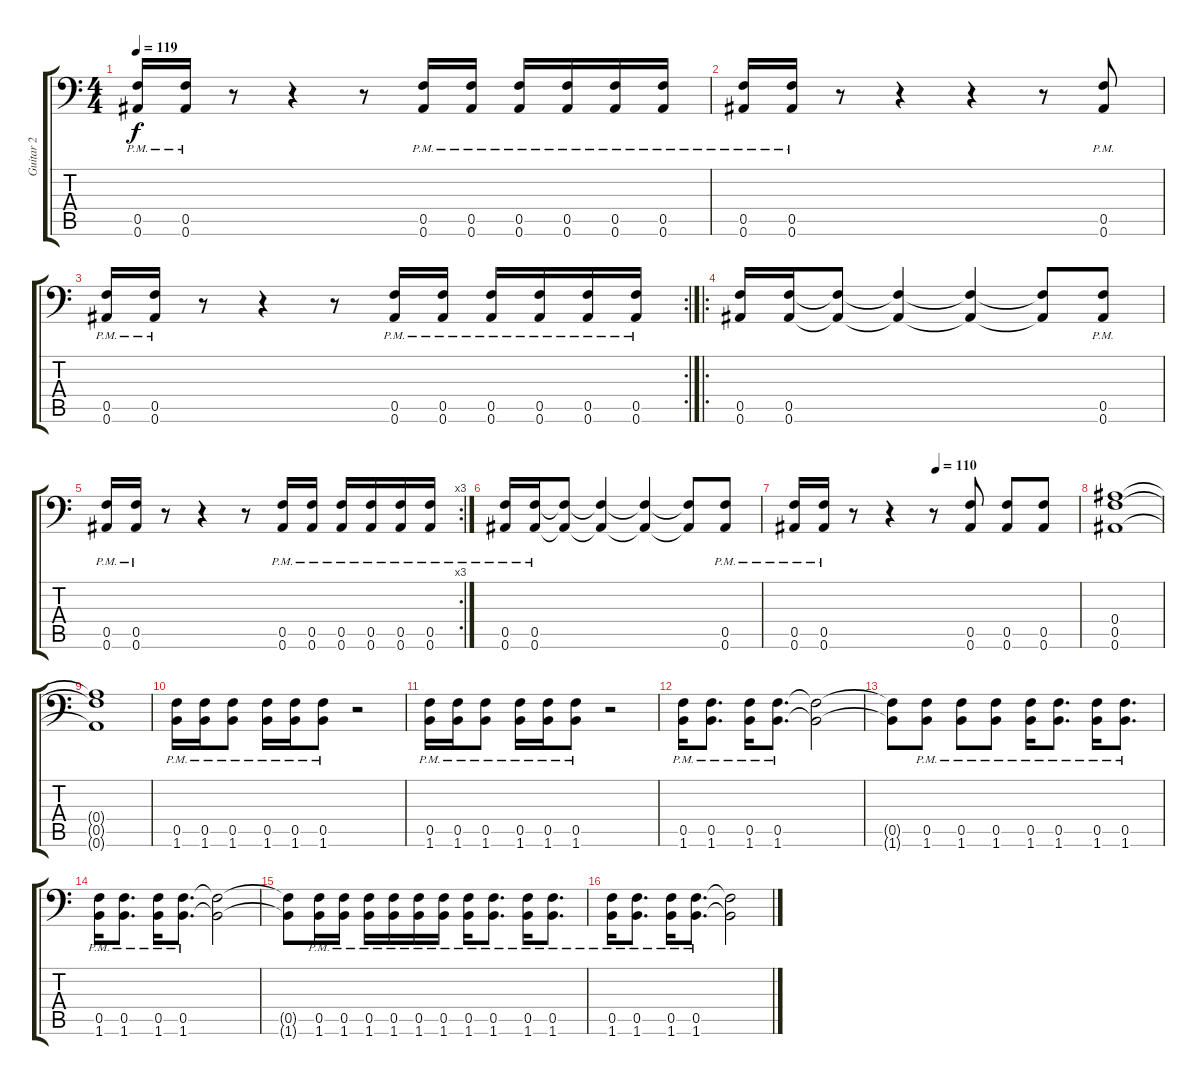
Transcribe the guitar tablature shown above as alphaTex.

\track ("Guitar 2" "Guitar 2") {instrument distortionguitar}
\staff {score tabs}
\tuning (C4 G3 Eb3 Bb2 F2 Bb1) {hide}
\ts (4 4)
\tempo 119
\clef f4
\ks c
(0.5{pm} 0.6{pm}).16{dy f} (0.5{pm} 0.6{pm}).16 r.8 r.4 r.8 (0.5{pm} 0.6{pm}).16 (0.5{pm} 0.6{pm}).16 (0.5{pm} 0.6{pm}).16 (0.5{pm} 0.6{pm}).16 (0.5{pm} 0.6{pm}).16 (0.5{pm} 0.6{pm}).16 |
(0.5{pm} 0.6{pm}).16 (0.5{pm} 0.6{pm}).16 r.8 r.4 r.4 r.8 (0.5{pm} 0.6{pm}).8 |
\rc 2
(0.5{pm} 0.6{pm}).16 (0.5{pm} 0.6{pm}).16 r.8 r.4 r.8 (0.5{pm} 0.6{pm}).16 (0.5{pm} 0.6{pm}).16 (0.5{pm} 0.6{pm}).16 (0.5{pm} 0.6{pm}).16 (0.5{pm} 0.6{pm}).16 (0.5{pm} 0.6{pm}).16 |
\ro
(0.5 0.6).16 (0.5 0.6).16 (0.5{t} 0.6{t}).8 (0.5{t} 0.6{t}).4 (0.5{t} 0.6{t}).4 (0.5{t} 0.6{t}).8 (0.5{pm} 0.6{pm}).8 |
\rc 3
(0.5{pm} 0.6{pm}).16 (0.5{pm} 0.6{pm}).16 r.8 r.4 r.8 (0.5{pm} 0.6{pm}).16 (0.5{pm} 0.6{pm}).16 (0.5{pm} 0.6{pm}).16 (0.5{pm} 0.6{pm}).16 (0.5{pm} 0.6{pm}).16 (0.5{pm} 0.6{pm}).16 |
(0.5{pm} 0.6{pm}).16 (0.5{pm} 0.6{pm}).16 (0.5{t} 0.6{t}).8 (0.5{t} 0.6{t}).4 (0.5{t} 0.6{t}).4 (0.5{t} 0.6{t}).8 (0.5{pm} 0.6{pm}).8 |
\tempo (110 0.5)
(0.5{pm} 0.6{pm}).16 (0.5{pm} 0.6{pm}).16 r.8 r.4 r.8 (0.5 0.6).8 (0.5 0.6).8 (0.5 0.6).8 |
(0.4 0.5 0.6).1 |
(0.4{t} 0.5{t} 0.6{t}).1 |
(0.5{pm} 1.6{pm}).16 (0.5{pm} 1.6{pm}).16 (0.5{pm} 1.6{pm}).8 (0.5{pm} 1.6{pm}).16 (0.5{pm} 1.6{pm}).16 (0.5{pm} 1.6{pm}).8 r.2 |
(0.5{pm} 1.6{pm}).16 (0.5{pm} 1.6{pm}).16 (0.5{pm} 1.6{pm}).8 (0.5{pm} 1.6{pm}).16 (0.5{pm} 1.6{pm}).16 (0.5{pm} 1.6{pm}).8 r.2 |
(0.5{pm} 1.6{pm}).16 (0.5{pm} 1.6{pm}).8{d} (0.5{pm} 1.6{pm}).16 (0.5{pm} 1.6{pm}).8{d} (0.5{t} 1.6{t}).2 |
(0.5{t} 1.6{t}).8 (0.5{pm} 1.6{pm}).8 (0.5{pm} 1.6{pm}).8 (0.5{pm} 1.6{pm}).8 (0.5{pm} 1.6{pm}).16 (0.5{pm} 1.6{pm}).8{d} (0.5{pm} 1.6{pm}).16 (0.5{pm} 1.6{pm}).8{d} |
(0.5{pm} 1.6{pm}).16 (0.5{pm} 1.6{pm}).8{d} (0.5{pm} 1.6{pm}).16 (0.5{pm} 1.6{pm}).8{d} (0.5{t} 1.6{t}).2 |
(0.5{t} 1.6{t}).8 (0.5{pm} 1.6{pm}).16 (0.5{pm} 1.6{pm}).16 (0.5{pm} 1.6{pm}).16 (0.5{pm} 1.6{pm}).16 (0.5{pm} 1.6{pm}).16 (0.5{pm} 1.6{pm}).16 (0.5{pm} 1.6{pm}).16 (0.5{pm} 1.6{pm}).8{d} (0.5{pm} 1.6{pm}).16 (0.5{pm} 1.6{pm}).8{d} |
(0.5{pm} 1.6{pm}).16 (0.5{pm} 1.6{pm}).8{d} (0.5{pm} 1.6{pm}).16 (0.5{pm} 1.6{pm}).8{d} (0.5{t} 1.6{t}).2
